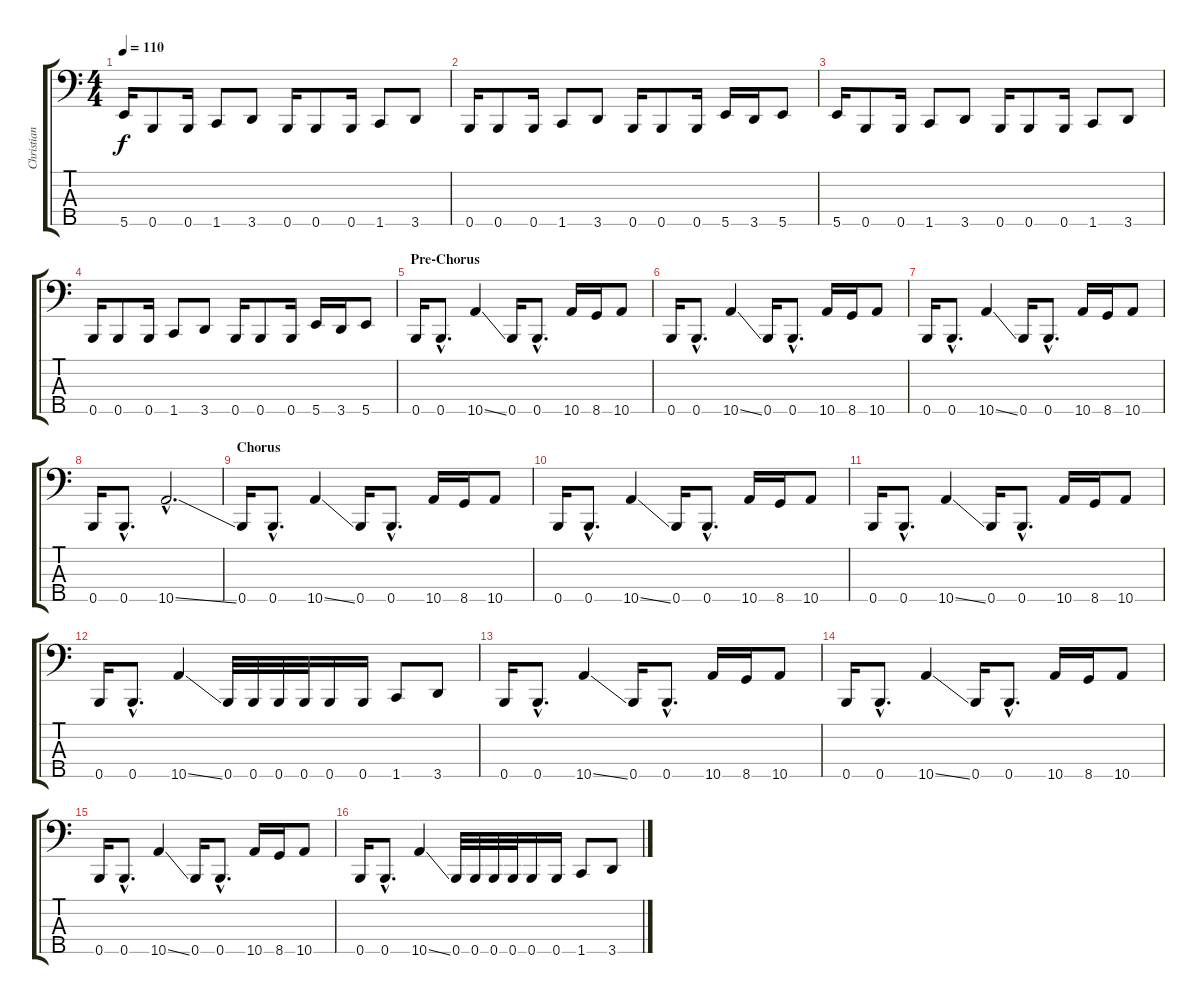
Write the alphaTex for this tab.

\track ("Christian" "Christian") {instrument electricbasspick}
\staff {score tabs}
\tuning (G2 D2 A1 E1 B0) {hide}
\ts (4 4)
\tempo 110
\clef f4
\ks c
5.5.16{dy f} 0.5.8 0.5.16 1.5.8 3.5.8 0.5.16 0.5.8 0.5.16 1.5.8 3.5.8 |
0.5.16 0.5.8 0.5.16 1.5.8 3.5.8 0.5.16 0.5.8 0.5.16 5.5.16 3.5.16 5.5.8 |
5.5.16 0.5.8 0.5.16 1.5.8 3.5.8 0.5.16 0.5.8 0.5.16 1.5.8 3.5.8 |
0.5.16 0.5.8 0.5.16 1.5.8 3.5.8 0.5.16 0.5.8 0.5.16 5.5.16 3.5.16 5.5.8 |
\section ("" "Pre-Chorus")
0.5.16 0.5{hac}.8{d} 10.5{ss}.4 0.5.16 0.5{hac}.8{d} 10.5.16 8.5.16 10.5.8 |
0.5.16 0.5{hac}.8{d} 10.5{ss}.4 0.5.16 0.5{hac}.8{d} 10.5.16 8.5.16 10.5.8 |
0.5.16 0.5{hac}.8{d} 10.5{ss}.4 0.5.16 0.5{hac}.8{d} 10.5.16 8.5.16 10.5.8 |
0.5.16 0.5{hac}.8{d} 10.5{ss hac}.2{d} |
\section ("" "Chorus")
0.5.16 0.5{hac}.8{d} 10.5{ss}.4 0.5.16 0.5{hac}.8{d} 10.5.16 8.5.16 10.5.8 |
0.5.16 0.5{hac}.8{d} 10.5{ss}.4 0.5.16 0.5{hac}.8{d} 10.5.16 8.5.16 10.5.8 |
0.5.16 0.5{hac}.8{d} 10.5{ss}.4 0.5.16 0.5{hac}.8{d} 10.5.16 8.5.16 10.5.8 |
0.5.16 0.5{hac}.8{d} 10.5{ss}.4 0.5.32 0.5.32 0.5.32 0.5.32 0.5.16 0.5.16 1.5.8 3.5.8 |
0.5.16 0.5{hac}.8{d} 10.5{ss}.4 0.5.16 0.5{hac}.8{d} 10.5.16 8.5.16 10.5.8 |
0.5.16 0.5{hac}.8{d} 10.5{ss}.4 0.5.16 0.5{hac}.8{d} 10.5.16 8.5.16 10.5.8 |
0.5.16 0.5{hac}.8{d} 10.5{ss}.4 0.5.16 0.5{hac}.8{d} 10.5.16 8.5.16 10.5.8 |
0.5.16 0.5{hac}.8{d} 10.5{ss}.4 0.5.32 0.5.32 0.5.32 0.5.32 0.5.16 0.5.16 1.5.8 3.5.8
